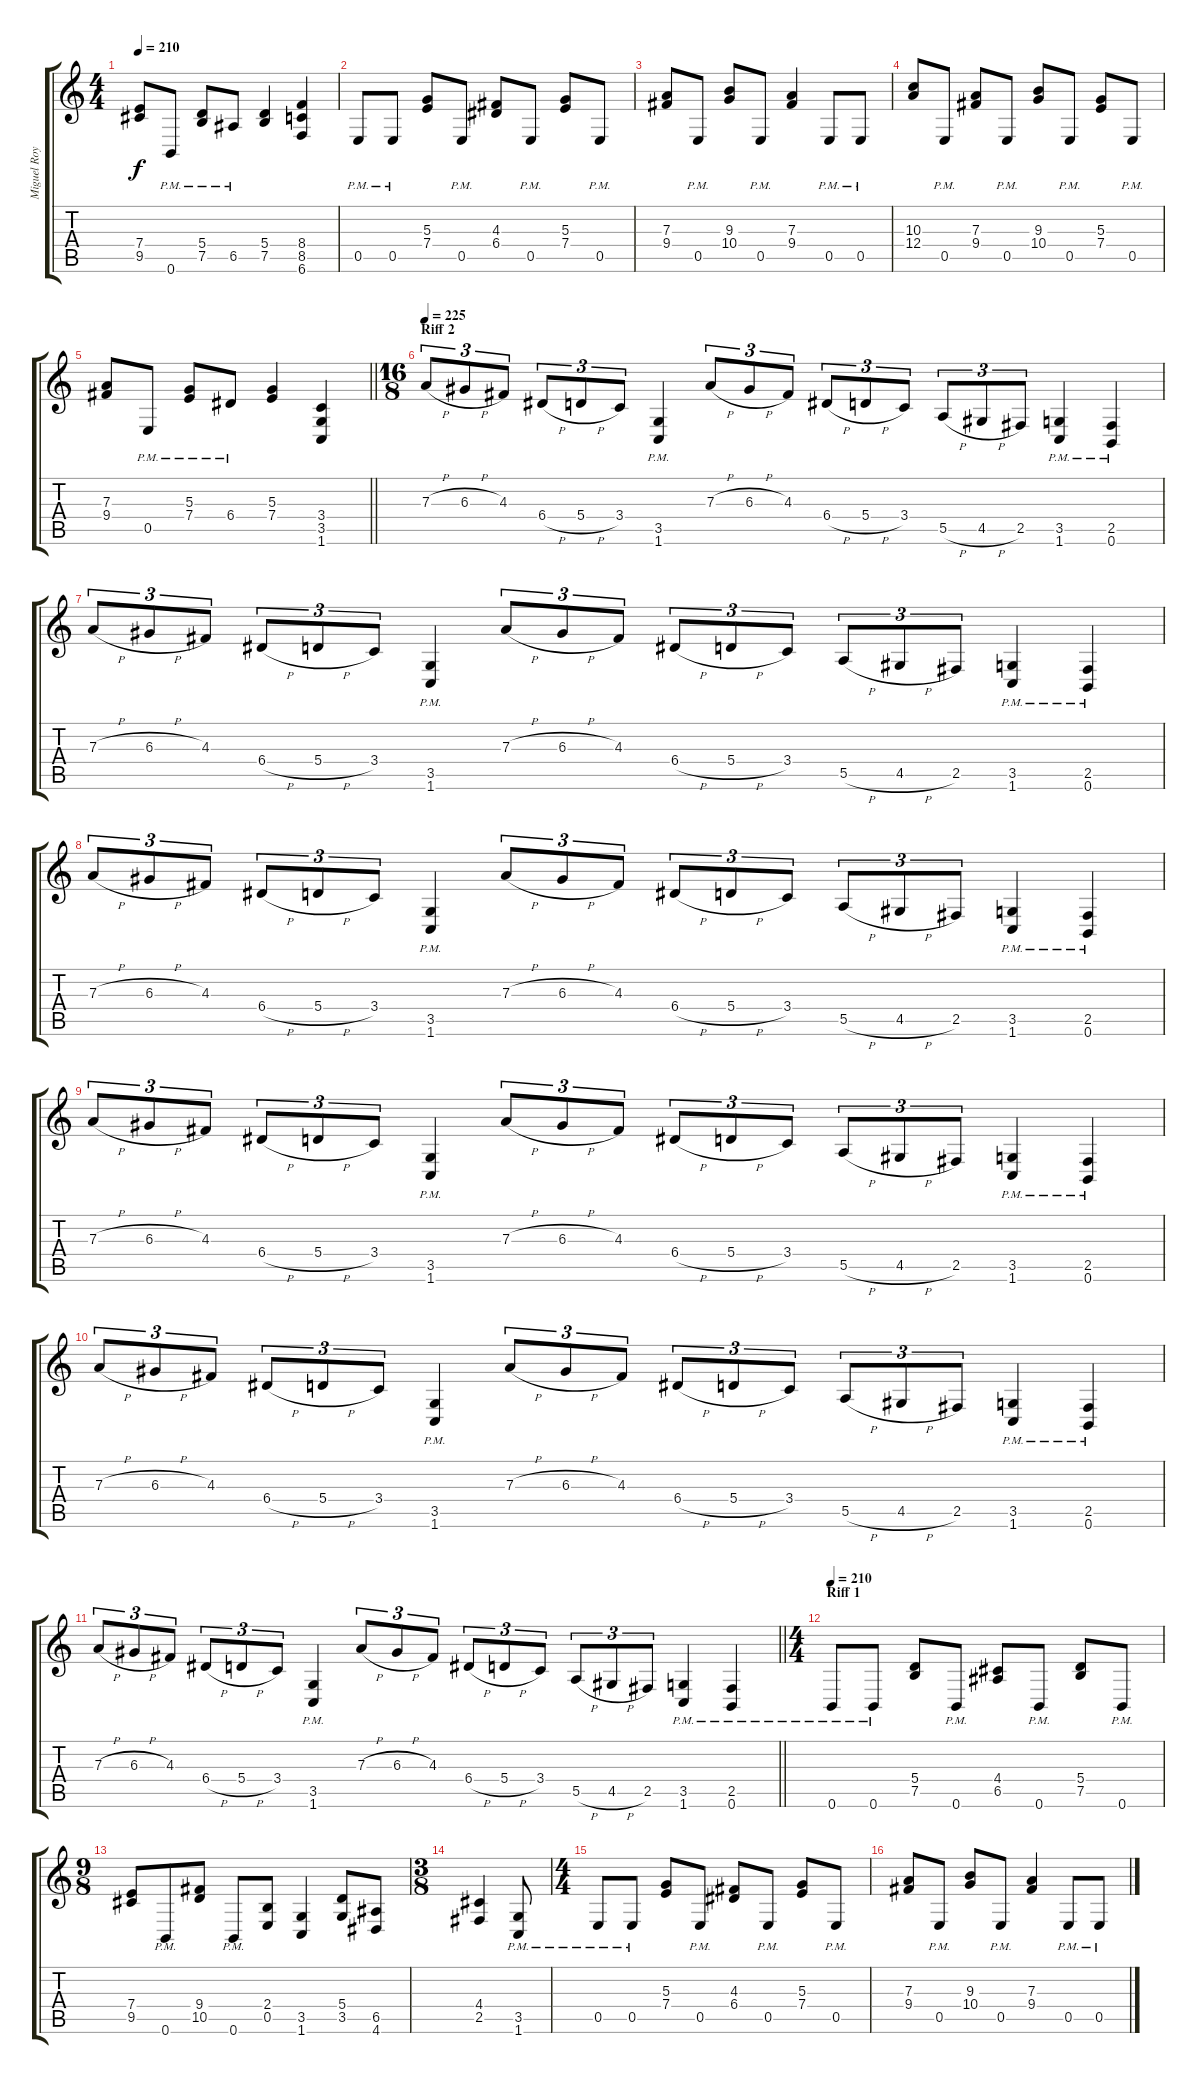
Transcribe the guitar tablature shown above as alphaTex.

\track ("Miguel Roy" "Miguel Roy") {instrument distortionguitar}
\staff {score tabs}
\tuning (B3 Gb3 D3 A2 E2 B1) {hide}
\ts (4 4)
\tempo 210
\clef g2
\ks c
(7.4 9.5).8{dy f} 0.6{pm}.8 (5.4{pm} 7.5{pm}).8 6.5{pm}.8 (5.4 7.5).4 (8.4 8.5 6.6).4 |
0.5{pm}.8 0.5{pm}.8 (5.3 7.4).8 0.5{pm}.8 (4.3 6.4).8 0.5{pm}.8 (5.3 7.4).8 0.5{pm}.8 |
(7.3 9.4).8 0.5{pm}.8 (9.3 10.4).8 0.5{pm}.8 (7.3 9.4).4 0.5{pm}.8 0.5{pm}.8 |
(10.3 12.4).8 0.5{pm}.8 (7.3 9.4).8 0.5{pm}.8 (9.3 10.4).8 0.5{pm}.8 (5.3 7.4).8 0.5{pm}.8 |
\barLineRight lightlight
(7.3 9.4).8 0.5{pm}.8 (5.3{pm} 7.4{pm}).8 6.4{pm}.8 (5.3 7.4).4 (3.4 3.5 1.6).4 |
\ts (16 8)
\section ("" "Riff 2")
\tempo 225
7.3{h}.8{tu (3 2)} 6.3{h}.8{tu (3 2)} 4.3.8{tu (3 2)} 6.4{h}.8{tu (3 2)} 5.4{h}.8{tu (3 2)} 3.4.8{tu (3 2)} (3.5{pm} 1.6{pm}).4 7.3{h}.8{tu (3 2)} 6.3{h}.8{tu (3 2)} 4.3.8{tu (3 2)} 6.4{h}.8{tu (3 2)} 5.4{h}.8{tu (3 2)} 3.4.8{tu (3 2)} 5.5{h}.8{tu (3 2)} 4.5{h}.8{tu (3 2)} 2.5.8{tu (3 2)} (3.5{pm} 1.6{pm}).4 (2.5{pm} 0.6{pm}).4 |
7.3{h}.8{tu (3 2)} 6.3{h}.8{tu (3 2)} 4.3.8{tu (3 2)} 6.4{h}.8{tu (3 2)} 5.4{h}.8{tu (3 2)} 3.4.8{tu (3 2)} (3.5{pm} 1.6{pm}).4 7.3{h}.8{tu (3 2)} 6.3{h}.8{tu (3 2)} 4.3.8{tu (3 2)} 6.4{h}.8{tu (3 2)} 5.4{h}.8{tu (3 2)} 3.4.8{tu (3 2)} 5.5{h}.8{tu (3 2)} 4.5{h}.8{tu (3 2)} 2.5.8{tu (3 2)} (3.5{pm} 1.6{pm}).4 (2.5{pm} 0.6{pm}).4 |
7.3{h}.8{tu (3 2)} 6.3{h}.8{tu (3 2)} 4.3.8{tu (3 2)} 6.4{h}.8{tu (3 2)} 5.4{h}.8{tu (3 2)} 3.4.8{tu (3 2)} (3.5{pm} 1.6{pm}).4 7.3{h}.8{tu (3 2)} 6.3{h}.8{tu (3 2)} 4.3.8{tu (3 2)} 6.4{h}.8{tu (3 2)} 5.4{h}.8{tu (3 2)} 3.4.8{tu (3 2)} 5.5{h}.8{tu (3 2)} 4.5{h}.8{tu (3 2)} 2.5.8{tu (3 2)} (3.5{pm} 1.6{pm}).4 (2.5{pm} 0.6{pm}).4 |
7.3{h}.8{tu (3 2)} 6.3{h}.8{tu (3 2)} 4.3.8{tu (3 2)} 6.4{h}.8{tu (3 2)} 5.4{h}.8{tu (3 2)} 3.4.8{tu (3 2)} (3.5{pm} 1.6{pm}).4 7.3{h}.8{tu (3 2)} 6.3{h}.8{tu (3 2)} 4.3.8{tu (3 2)} 6.4{h}.8{tu (3 2)} 5.4{h}.8{tu (3 2)} 3.4.8{tu (3 2)} 5.5{h}.8{tu (3 2)} 4.5{h}.8{tu (3 2)} 2.5.8{tu (3 2)} (3.5{pm} 1.6{pm}).4 (2.5{pm} 0.6{pm}).4 |
7.3{h}.8{tu (3 2)} 6.3{h}.8{tu (3 2)} 4.3.8{tu (3 2)} 6.4{h}.8{tu (3 2)} 5.4{h}.8{tu (3 2)} 3.4.8{tu (3 2)} (3.5{pm} 1.6{pm}).4 7.3{h}.8{tu (3 2)} 6.3{h}.8{tu (3 2)} 4.3.8{tu (3 2)} 6.4{h}.8{tu (3 2)} 5.4{h}.8{tu (3 2)} 3.4.8{tu (3 2)} 5.5{h}.8{tu (3 2)} 4.5{h}.8{tu (3 2)} 2.5.8{tu (3 2)} (3.5{pm} 1.6{pm}).4 (2.5{pm} 0.6{pm}).4 |
\barLineRight lightlight
7.3{h}.8{tu (3 2)} 6.3{h}.8{tu (3 2)} 4.3.8{tu (3 2)} 6.4{h}.8{tu (3 2)} 5.4{h}.8{tu (3 2)} 3.4.8{tu (3 2)} (3.5{pm} 1.6{pm}).4 7.3{h}.8{tu (3 2)} 6.3{h}.8{tu (3 2)} 4.3.8{tu (3 2)} 6.4{h}.8{tu (3 2)} 5.4{h}.8{tu (3 2)} 3.4.8{tu (3 2)} 5.5{h}.8{tu (3 2)} 4.5{h}.8{tu (3 2)} 2.5.8{tu (3 2)} (3.5{pm} 1.6{pm}).4 (2.5{pm} 0.6{pm}).4 |
\ts (4 4)
\section ("" "Riff 1")
\tempo 210
0.6{pm}.8 0.6{pm}.8 (5.4 7.5).8 0.6{pm}.8 (4.4 6.5).8 0.6{pm}.8 (5.4 7.5).8 0.6{pm}.8 |
\ts (9 8)
(7.4 9.5).8 0.6{pm}.8 (9.4 10.5).8 0.6{pm}.8 (2.4 0.5).8 (3.5 1.6).4 (5.4 3.5).8 (6.5 4.6).8 |
\ts (3 8)
(4.4 2.5).4 (3.5{pm} 1.6{pm}).8 |
\ts (4 4)
0.5{pm}.8 0.5{pm}.8 (5.3 7.4).8 0.5{pm}.8 (4.3 6.4).8 0.5{pm}.8 (5.3 7.4).8 0.5{pm}.8 |
(7.3 9.4).8 0.5{pm}.8 (9.3 10.4).8 0.5{pm}.8 (7.3 9.4).4 0.5{pm}.8 0.5{pm}.8
